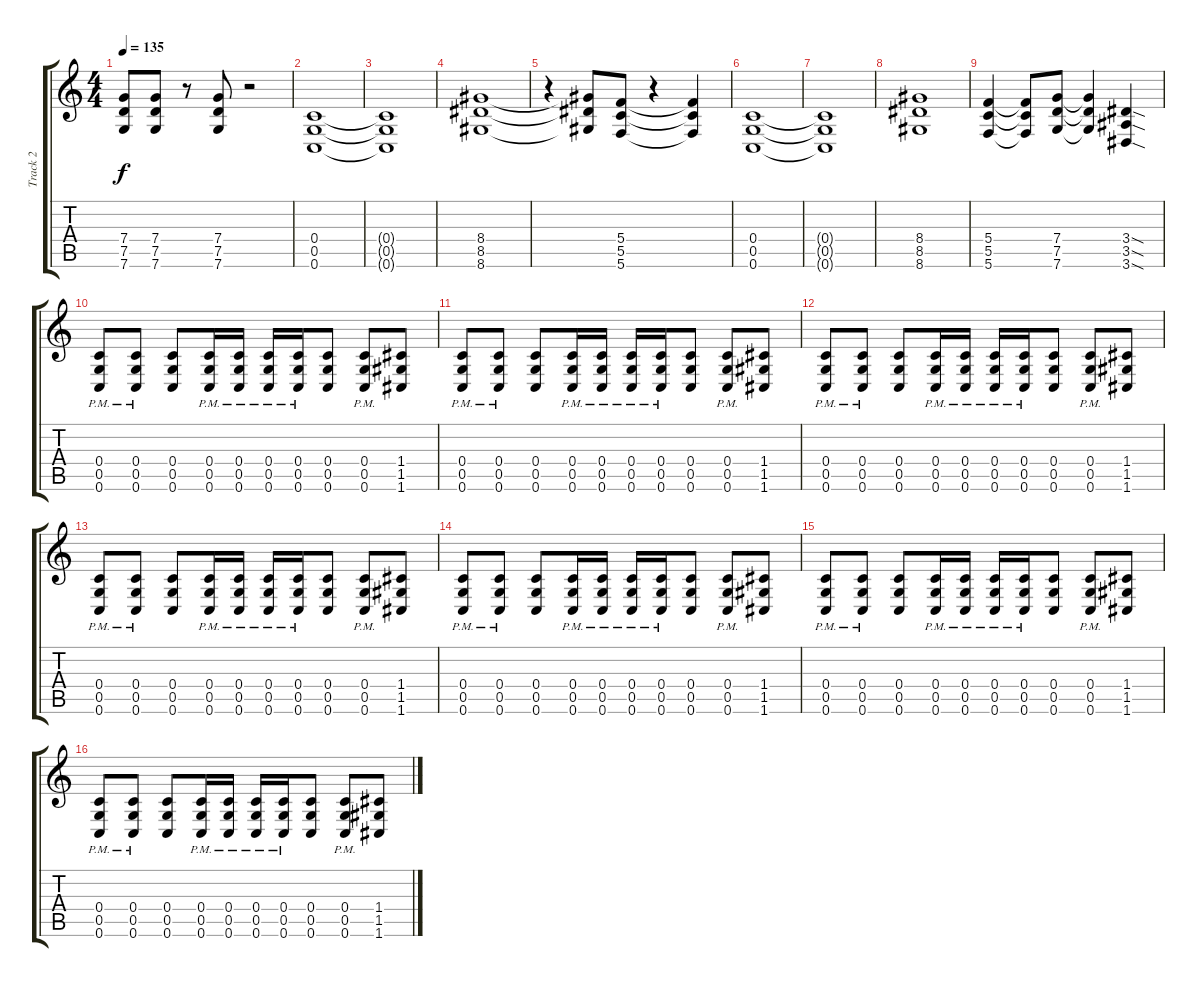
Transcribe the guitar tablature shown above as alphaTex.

\track ("Track 2" "Track 2") {instrument distortionguitar}
\staff {score tabs}
\tuning (D4 A3 F3 C3 G2 C2) {hide}
\ts (4 4)
\tempo 135
\clef g2
\ks c
(7.4 7.5 7.6).8{dy f} (7.4 7.5 7.6).8 r.8 (7.4 7.5 7.6).8 r.2 |
(0.4 0.5 0.6).1 |
(0.4{t} 0.5{t} 0.6{t}).1 |
(8.4 8.5 8.6).1 |
r.4 (8.4{t} 8.5{t} 8.6{t}).8 (5.4 5.5 5.6).8 r.4 (5.4{t} 5.5{t} 5.6{t}).4 |
(0.4 0.5 0.6).1 |
(0.4{t} 0.5{t} 0.6{t}).1 |
(8.4 8.5 8.6).1 |
(5.4 5.5 5.6).4 (5.4{t} 5.5{t} 5.6{t}).8 (7.4 7.5 7.6).8 (7.4{t} 7.5{t} 7.6{t}).4 (3.4{sod} 3.5{sod} 3.6{sod}).4 |
(0.4 0.5{pm} 0.6).8 (0.4 0.5{pm} 0.6).8 (0.4 0.5 0.6).8 (0.4 0.5 0.6{pm}).16 (0.4 0.5 0.6{pm}).16 (0.4 0.5 0.6{pm}).16 (0.4 0.5 0.6{pm}).16 (0.4 0.5 0.6).8 (0.4 0.5{pm} 0.6).8 (1.4 1.5 1.6).8 |
(0.4 0.5{pm} 0.6).8 (0.4 0.5{pm} 0.6).8 (0.4 0.5 0.6).8 (0.4 0.5 0.6{pm}).16 (0.4 0.5 0.6{pm}).16 (0.4 0.5 0.6{pm}).16 (0.4 0.5 0.6{pm}).16 (0.4 0.5 0.6).8 (0.4 0.5{pm} 0.6).8 (1.4 1.5 1.6).8 |
(0.4 0.5{pm} 0.6).8 (0.4 0.5{pm} 0.6).8 (0.4 0.5 0.6).8 (0.4 0.5 0.6{pm}).16 (0.4 0.5 0.6{pm}).16 (0.4 0.5 0.6{pm}).16 (0.4 0.5 0.6{pm}).16 (0.4 0.5 0.6).8 (0.4 0.5{pm} 0.6).8 (1.4 1.5 1.6).8 |
(0.4 0.5{pm} 0.6).8 (0.4 0.5{pm} 0.6).8 (0.4 0.5 0.6).8 (0.4 0.5 0.6{pm}).16 (0.4 0.5 0.6{pm}).16 (0.4 0.5 0.6{pm}).16 (0.4 0.5 0.6{pm}).16 (0.4 0.5 0.6).8 (0.4 0.5{pm} 0.6).8 (1.4 1.5 1.6).8 |
(0.4 0.5{pm} 0.6).8 (0.4 0.5{pm} 0.6).8 (0.4 0.5 0.6).8 (0.4 0.5 0.6{pm}).16 (0.4 0.5 0.6{pm}).16 (0.4 0.5 0.6{pm}).16 (0.4 0.5 0.6{pm}).16 (0.4 0.5 0.6).8 (0.4 0.5{pm} 0.6).8 (1.4 1.5 1.6).8 |
(0.4 0.5{pm} 0.6).8 (0.4 0.5{pm} 0.6).8 (0.4 0.5 0.6).8 (0.4 0.5 0.6{pm}).16 (0.4 0.5 0.6{pm}).16 (0.4 0.5 0.6{pm}).16 (0.4 0.5 0.6{pm}).16 (0.4 0.5 0.6).8 (0.4 0.5{pm} 0.6).8 (1.4 1.5 1.6).8 |
(0.4 0.5{pm} 0.6).8 (0.4 0.5{pm} 0.6).8 (0.4 0.5 0.6).8 (0.4 0.5 0.6{pm}).16 (0.4 0.5 0.6{pm}).16 (0.4 0.5 0.6{pm}).16 (0.4 0.5 0.6{pm}).16 (0.4 0.5 0.6).8 (0.4 0.5{pm} 0.6).8 (1.4 1.5 1.6).8
